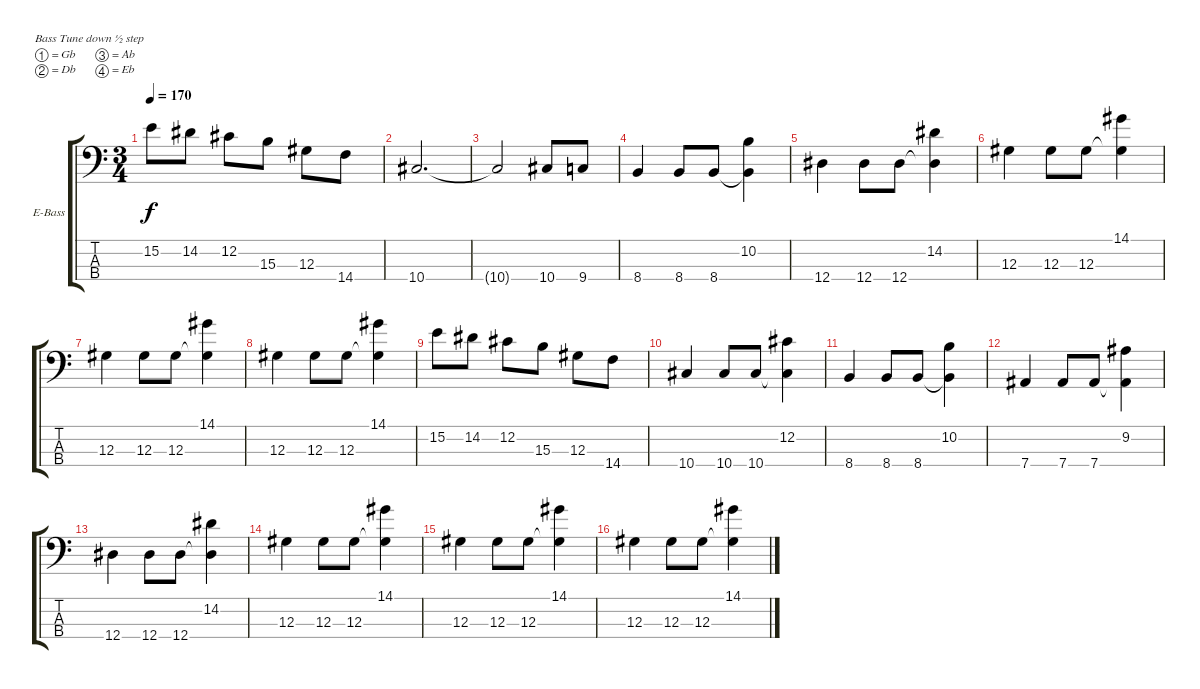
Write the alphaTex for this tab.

\bracketExtendMode groupsimilarinstruments
\firstSystemTrackNameOrientation horizontal
\otherSystemsTrackNameOrientation horizontal
\track ("Kristian - Bass" "E-Bass") {instrument electricbassfinger}
\staff {score tabs}
\tuning (Gb2 Db2 Ab1 Eb1)
\ts (3 4)
\tempo 170
\clef f4
\ks c
15.2.8{dy f} 14.2.8 12.2.8 15.3.8 12.3.8 14.4.8 |
10.4.2{d} |
10.4{t}.2 10.4.8 9.4.8 |
8.4.4 8.4.8 8.4.8 (10.2 8.4{t}).4 |
12.4.4 12.4.8 12.4.8 (14.2 12.4{t}).4 |
12.3.4 12.3.8 12.3.8 (14.1 12.3{t}).4 |
12.3.4 12.3.8 12.3.8 (14.1 12.3{t}).4 |
12.3.4 12.3.8 12.3.8 (14.1 12.3{t}).4 |
15.2.8 14.2.8 12.2.8 15.3.8 12.3.8 14.4.8 |
10.4.4 10.4.8 10.4.8 (12.2 10.4{t}).4 |
8.4.4 8.4.8 8.4.8 (10.2 8.4{t}).4 |
7.4.4 7.4.8 7.4.8 (9.2 7.4{t}).4 |
12.4.4 12.4.8 12.4.8 (14.2 12.4{t}).4 |
12.3.4 12.3.8 12.3.8 (14.1 12.3{t}).4 |
12.3.4 12.3.8 12.3.8 (14.1 12.3{t}).4 |
12.3.4 12.3.8 12.3.8 (14.1 12.3{t}).4
